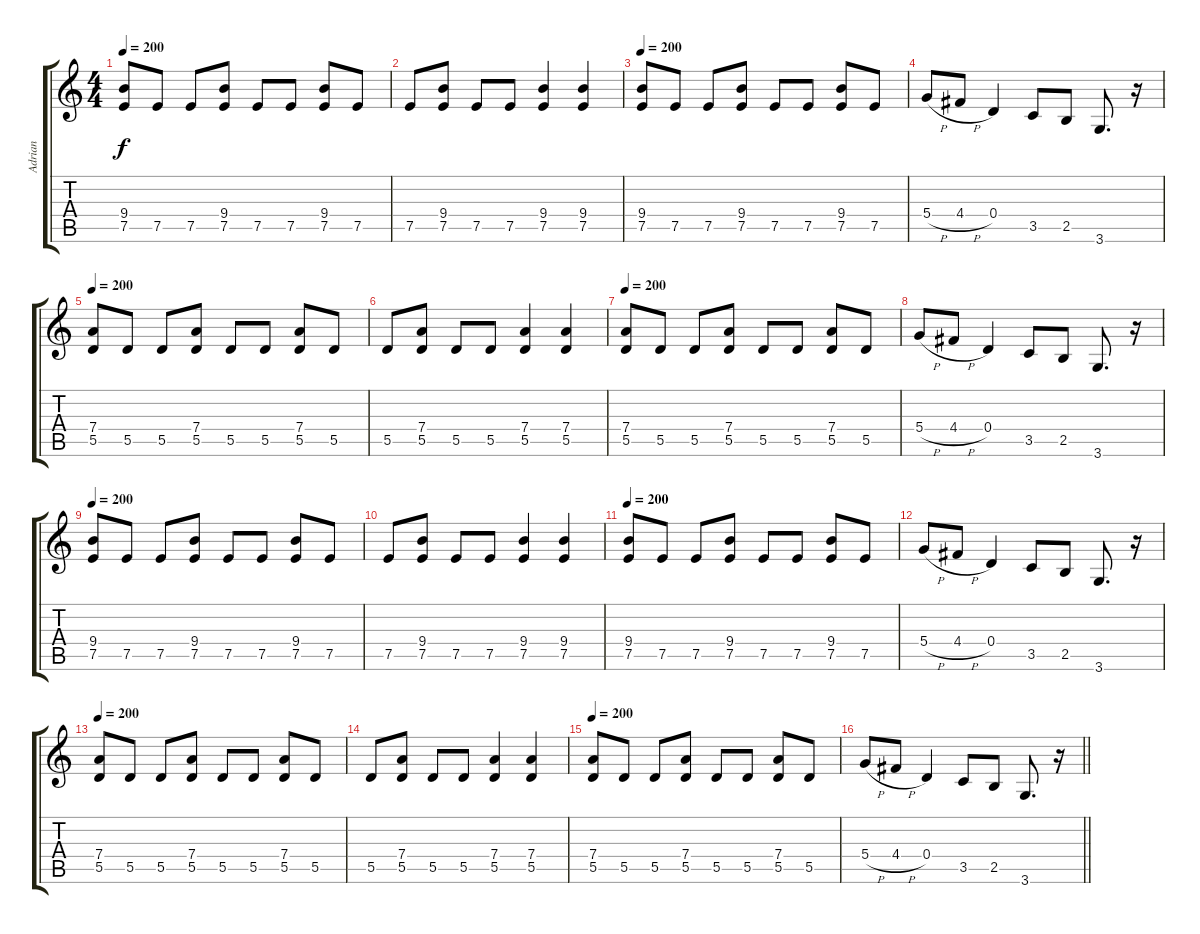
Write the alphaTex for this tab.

\track ("Adrian" "Adrian") {instrument distortionguitar}
\staff {score tabs}
\tuning (E4 B3 G3 D3 A2 E2) {hide}
\ts (4 4)
\tempo 200
\clef g2
\ks c
(9.4 7.5).8{dy f} 7.5.8 7.5.8 (9.4 7.5).8 7.5.8 7.5.8 (9.4 7.5).8 7.5.8 |
7.5.8 (9.4 7.5).8 7.5.8 7.5.8 (9.4 7.5).4 (9.4 7.5).4 |
\tempo 200
(9.4 7.5).8 7.5.8 7.5.8 (9.4 7.5).8 7.5.8 7.5.8 (9.4 7.5).8 7.5.8 |
5.4{h}.8 4.4{h}.8 0.4.4 3.5.8 2.5.8 3.6.8{d} r.16 |
\tempo 200
(7.4 5.5).8 5.5.8 5.5.8 (7.4 5.5).8 5.5.8 5.5.8 (7.4 5.5).8 5.5.8 |
5.5.8 (7.4 5.5).8 5.5.8 5.5.8 (7.4 5.5).4 (7.4 5.5).4 |
\tempo 200
(7.4 5.5).8 5.5.8 5.5.8 (7.4 5.5).8 5.5.8 5.5.8 (7.4 5.5).8 5.5.8 |
5.4{h}.8 4.4{h}.8 0.4.4 3.5.8 2.5.8 3.6.8{d} r.16 |
\tempo 200
(9.4 7.5).8 7.5.8 7.5.8 (9.4 7.5).8 7.5.8 7.5.8 (9.4 7.5).8 7.5.8 |
7.5.8 (9.4 7.5).8 7.5.8 7.5.8 (9.4 7.5).4 (9.4 7.5).4 |
\tempo 200
(9.4 7.5).8 7.5.8 7.5.8 (9.4 7.5).8 7.5.8 7.5.8 (9.4 7.5).8 7.5.8 |
5.4{h}.8 4.4{h}.8 0.4.4 3.5.8 2.5.8 3.6.8{d} r.16 |
\tempo 200
(7.4 5.5).8 5.5.8 5.5.8 (7.4 5.5).8 5.5.8 5.5.8 (7.4 5.5).8 5.5.8 |
5.5.8 (7.4 5.5).8 5.5.8 5.5.8 (7.4 5.5).4 (7.4 5.5).4 |
\tempo 200
(7.4 5.5).8 5.5.8 5.5.8 (7.4 5.5).8 5.5.8 5.5.8 (7.4 5.5).8 5.5.8 |
\barLineRight lightlight
5.4{h}.8 4.4{h}.8 0.4.4 3.5.8 2.5.8 3.6.8{d} r.16
